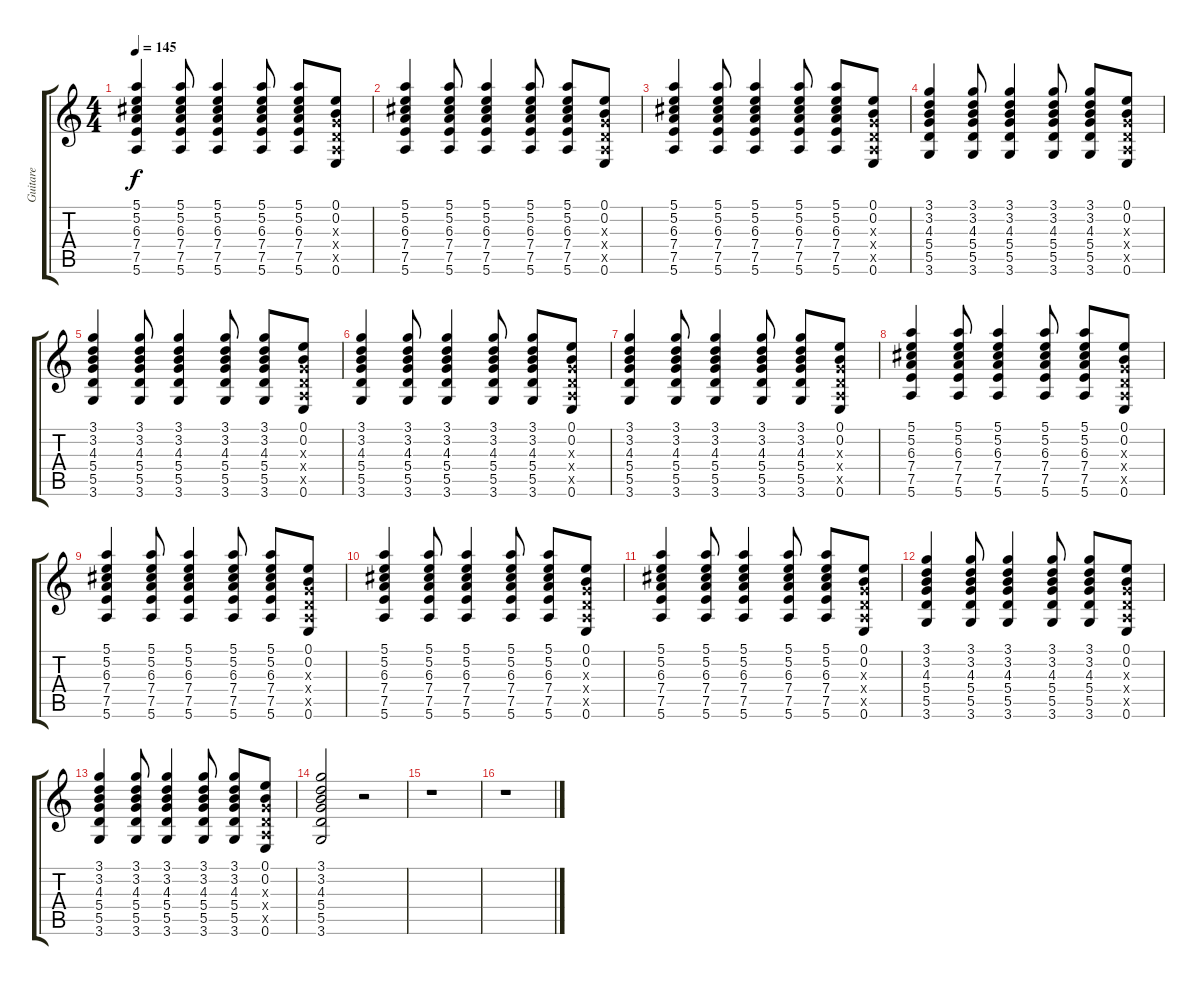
\track ("Guitare" "Guitare") {instrument acousticguitarnylon}
\staff {score tabs}
\tuning (E4 B3 G3 D3 A2 E2) {hide}
\ts (4 4)
\tempo 145
\clef g2
\ks c
(5.1 5.2 6.3 7.4 7.5 5.6).4{dy f} (5.1 5.2 6.3 7.4 7.5 5.6).8 (5.1 5.2 6.3 7.4 7.5 5.6).4 (5.1 5.2 6.3 7.4 7.5 5.6).8 (5.1 5.2 6.3 7.4 7.5 5.6).8 (0.1 0.2 0.3{x} 0.4{x} 0.5{x} 0.6).8 |
(5.1 5.2 6.3 7.4 7.5 5.6).4 (5.1 5.2 6.3 7.4 7.5 5.6).8 (5.1 5.2 6.3 7.4 7.5 5.6).4 (5.1 5.2 6.3 7.4 7.5 5.6).8 (5.1 5.2 6.3 7.4 7.5 5.6).8 (0.1 0.2 0.3{x} 0.4{x} 0.5{x} 0.6).8 |
(5.1 5.2 6.3 7.4 7.5 5.6).4 (5.1 5.2 6.3 7.4 7.5 5.6).8 (5.1 5.2 6.3 7.4 7.5 5.6).4 (5.1 5.2 6.3 7.4 7.5 5.6).8 (5.1 5.2 6.3 7.4 7.5 5.6).8 (0.1 0.2 0.3{x} 0.4{x} 0.5{x} 0.6).8 |
(3.1 3.2 4.3 5.4 5.5 3.6).4 (3.1 3.2 4.3 5.4 5.5 3.6).8 (3.1 3.2 4.3 5.4 5.5 3.6).4 (3.1 3.2 4.3 5.4 5.5 3.6).8 (3.1 3.2 4.3 5.4 5.5 3.6).8 (0.1 0.2 0.3{x} 0.4{x} 0.5{x} 0.6).8 |
(3.1 3.2 4.3 5.4 5.5 3.6).4 (3.1 3.2 4.3 5.4 5.5 3.6).8 (3.1 3.2 4.3 5.4 5.5 3.6).4 (3.1 3.2 4.3 5.4 5.5 3.6).8 (3.1 3.2 4.3 5.4 5.5 3.6).8 (0.1 0.2 0.3{x} 0.4{x} 0.5{x} 0.6).8 |
(3.1 3.2 4.3 5.4 5.5 3.6).4 (3.1 3.2 4.3 5.4 5.5 3.6).8 (3.1 3.2 4.3 5.4 5.5 3.6).4 (3.1 3.2 4.3 5.4 5.5 3.6).8 (3.1 3.2 4.3 5.4 5.5 3.6).8 (0.1 0.2 0.3{x} 0.4{x} 0.5{x} 0.6).8 |
(3.1 3.2 4.3 5.4 5.5 3.6).4 (3.1 3.2 4.3 5.4 5.5 3.6).8 (3.1 3.2 4.3 5.4 5.5 3.6).4 (3.1 3.2 4.3 5.4 5.5 3.6).8 (3.1 3.2 4.3 5.4 5.5 3.6).8 (0.1 0.2 0.3{x} 0.4{x} 0.5{x} 0.6).8 |
(5.1 5.2 6.3 7.4 7.5 5.6).4 (5.1 5.2 6.3 7.4 7.5 5.6).8 (5.1 5.2 6.3 7.4 7.5 5.6).4 (5.1 5.2 6.3 7.4 7.5 5.6).8 (5.1 5.2 6.3 7.4 7.5 5.6).8 (0.1 0.2 0.3{x} 0.4{x} 0.5{x} 0.6).8 |
(5.1 5.2 6.3 7.4 7.5 5.6).4 (5.1 5.2 6.3 7.4 7.5 5.6).8 (5.1 5.2 6.3 7.4 7.5 5.6).4 (5.1 5.2 6.3 7.4 7.5 5.6).8 (5.1 5.2 6.3 7.4 7.5 5.6).8 (0.1 0.2 0.3{x} 0.4{x} 0.5{x} 0.6).8 |
(5.1 5.2 6.3 7.4 7.5 5.6).4 (5.1 5.2 6.3 7.4 7.5 5.6).8 (5.1 5.2 6.3 7.4 7.5 5.6).4 (5.1 5.2 6.3 7.4 7.5 5.6).8 (5.1 5.2 6.3 7.4 7.5 5.6).8 (0.1 0.2 0.3{x} 0.4{x} 0.5{x} 0.6).8 |
(5.1 5.2 6.3 7.4 7.5 5.6).4 (5.1 5.2 6.3 7.4 7.5 5.6).8 (5.1 5.2 6.3 7.4 7.5 5.6).4 (5.1 5.2 6.3 7.4 7.5 5.6).8 (5.1 5.2 6.3 7.4 7.5 5.6).8 (0.1 0.2 0.3{x} 0.4{x} 0.5{x} 0.6).8 |
(3.1 3.2 4.3 5.4 5.5 3.6).4 (3.1 3.2 4.3 5.4 5.5 3.6).8 (3.1 3.2 4.3 5.4 5.5 3.6).4 (3.1 3.2 4.3 5.4 5.5 3.6).8 (3.1 3.2 4.3 5.4 5.5 3.6).8 (0.1 0.2 0.3{x} 0.4{x} 0.5{x} 0.6).8 |
(3.1 3.2 4.3 5.4 5.5 3.6).4 (3.1 3.2 4.3 5.4 5.5 3.6).8 (3.1 3.2 4.3 5.4 5.5 3.6).4 (3.1 3.2 4.3 5.4 5.5 3.6).8 (3.1 3.2 4.3 5.4 5.5 3.6).8 (0.1 0.2 0.3{x} 0.4{x} 0.5{x} 0.6).8 |
(3.1 3.2 4.3 5.4 5.5 3.6).2 r.2 |
r.1 |
r.1
